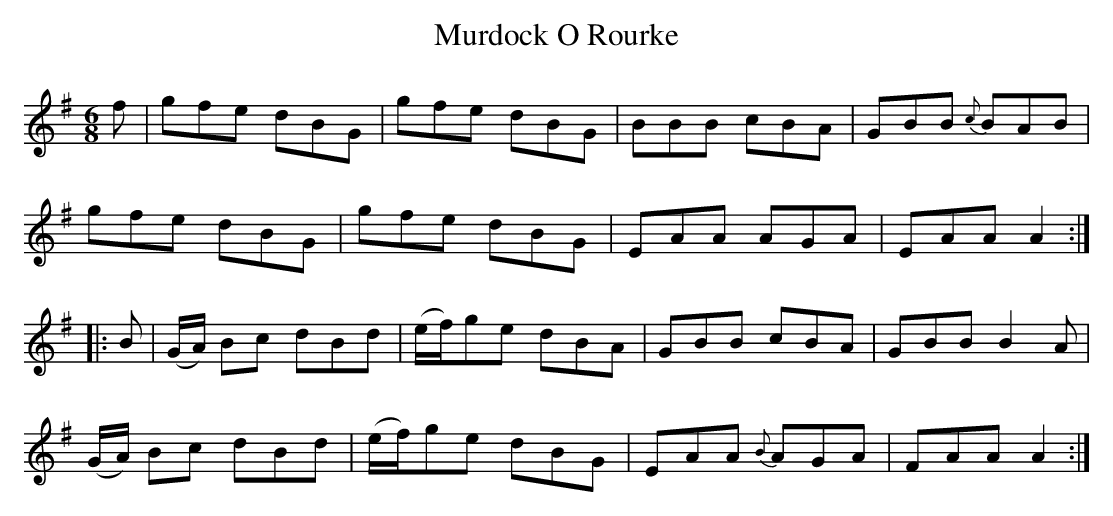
X:1
T:Murdock O Rourke
M:6/8
L:1/8
K:G
f|gfe dBG|gfe dBG|BBB cBA|GBB {c}BAB|
gfe dBG|gfe dBG|EAA AGA|EAA A2:|
|:B|(G/A/) Bc dBd|(e/f/)ge dBA|GBB cBA|GBB B2A|
(G/A/) Bc dBd|(e/f/)ge dBG|EAA {B}AGA |FAA A2:|]
